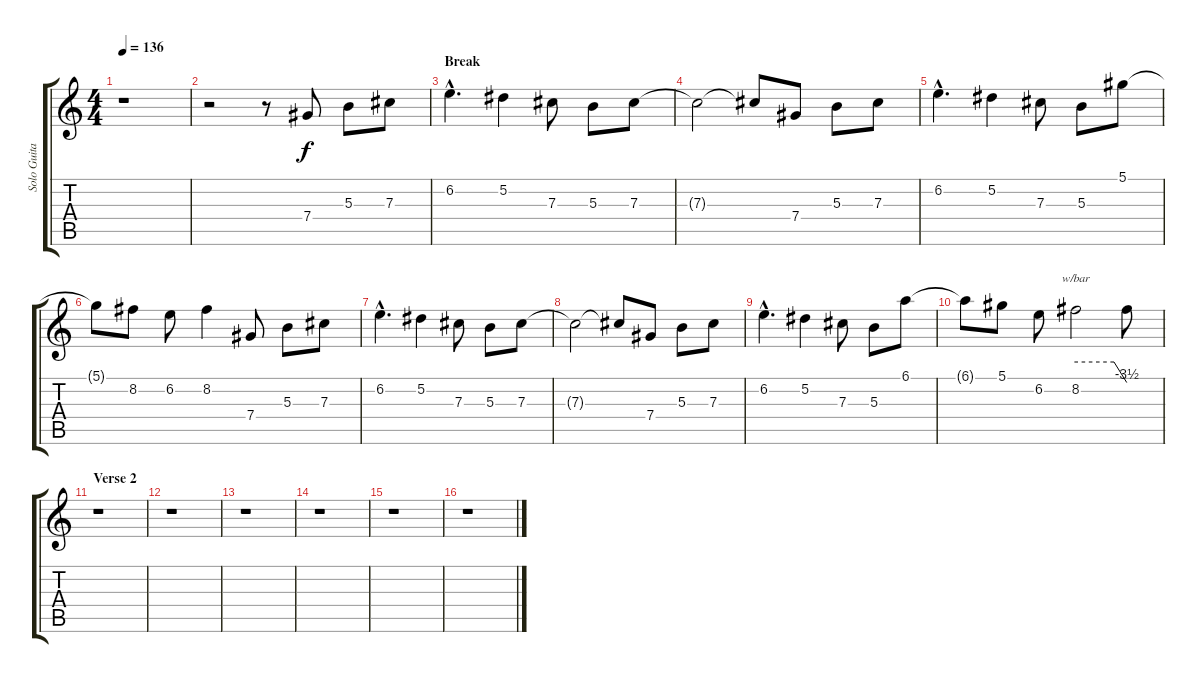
\track ("Solo Guitar" "Solo Guita") {instrument distortionguitar}
\staff {score tabs}
\tuning (Eb4 Bb3 Gb3 Db3 Ab2 Eb2) {hide}
\ts (4 4)
\tempo 136
\clef g2
\ks c
r.1{dy f} |
r.2 r.8 7.4.8 5.3.8 7.3.8 |
\section ("" "Break")
6.2{hac}.4{d} 5.2.4 7.3.8 5.3.8 7.3.8 |
7.3{t}.2 7.3{t}.8 7.4.8 5.3.8 7.3.8 |
6.2{hac}.4{d} 5.2.4 7.3.8 5.3.8 5.1.8 |
5.1{t}.8 8.2.8 6.2.8 8.2.4 7.4.8 5.3.8 7.3.8 |
6.2{hac}.4{d} 5.2.4 7.3.8 5.3.8 7.3.8 |
7.3{t}.2 7.3{t}.8 7.4.8 5.3.8 7.3.8 |
6.2{hac}.4{d} 5.2.4 7.3.8 5.3.8 6.1.8 |
6.1{t}.8 5.1.8 6.2.8 8.2.2{tbe (custom default 0 0 45 0 60 -14)} 8.2{t}.8 |
\section ("" "Verse 2")
r.1 |
r.1 |
r.1 |
r.1 |
r.1 |
r.1
